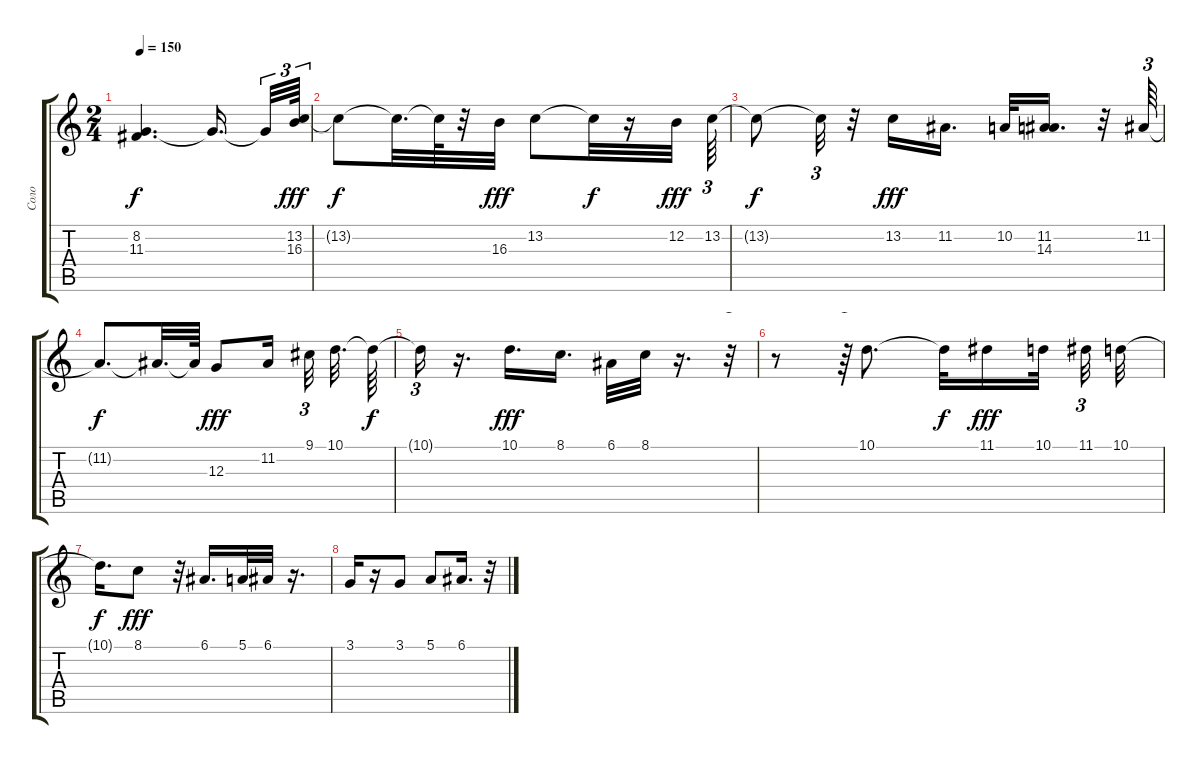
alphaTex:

\track ("Соло" "Соло") {instrument accordion}
\staff {score tabs}
\tuning (E4 B3 G3 D3 A2 E2) {hide}
\ts (2 4)
\tempo 150
\clef g2
\ks c
(8.2{t} 11.3{t}).4{d dy f} 8.2{t}.16{d beam splitsecondary} 8.2{t}.32{tu (3 2)} (13.2 16.3).64{tu (3 2) dy fff} |
13.2{t}.8{dy f} 13.2{t}.32{d} 13.2{t}.64 r.32 16.3.32{dy fff} 13.2.8 13.2{t}.32{dy f} r.16 12.2.32{dy fff} 13.2.64{tu (3 2)} |
13.2{t}.8{dy f} 13.2{t}.32{tu (3 2)} r.32 13.2.16{dy fff} 11.2.16{d} 10.2.32 (11.2 14.3).16{d} r.32 11.2.64{tu (3 2)} |
11.2{t}.8{d dy f} 11.2{t}.32{d} 11.2{t}.64 12.3.8{dy fff} 11.2.16{beam splitsecondary} 9.1.32{tu (3 2)} 10.1.32{d} 10.1{t}.64{dy f} |
10.1{t}.16{tu (3 2)} r.16{d} 10.1.16{d dy fff} 8.1.16{d} 6.1.32 8.1.32 r.16{d} r.32{tu (3 2)} |
r.8 r.64{tu (3 2)} 10.1.8{d} 10.1{t}.32{dy f} 11.1.16{dy fff} 10.1.32{beam splitsecondary} 11.1.32{tu (3 2)} 10.1.32 |
10.1{t}.16{d dy f} 8.1.8{dy fff} r.32 6.1.16{d} 5.1.32 6.1.32 r.16{d} |
3.1.16 r.16 3.1.8 5.1.8 6.1.16{d} r.32
